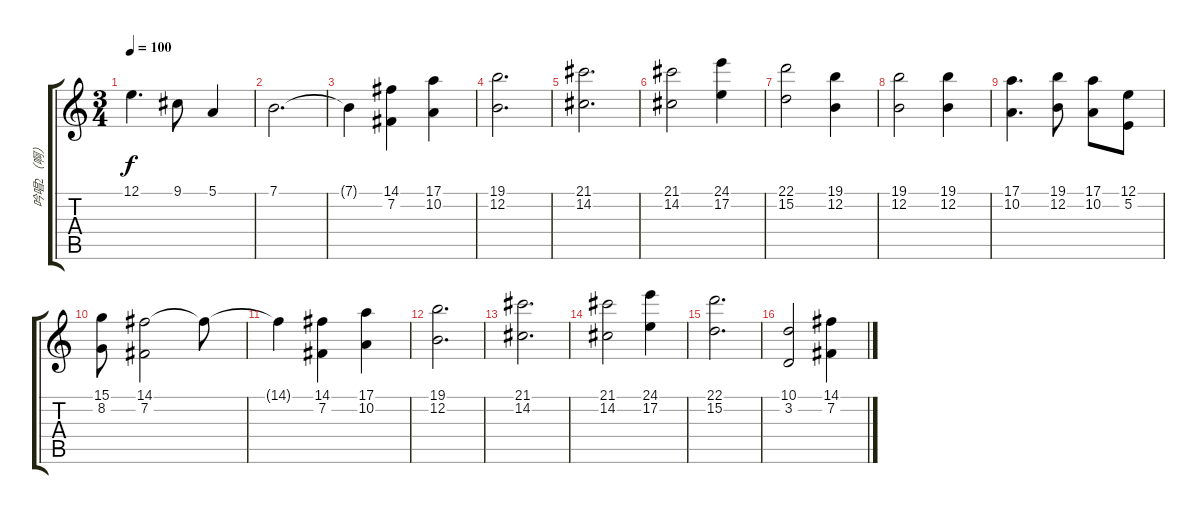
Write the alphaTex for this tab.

\track ("吟唱2（啊）" "吟唱2（啊）") {instrument flute}
\staff {score tabs}
\tuning (E4 B3 G3 D3 A2 E2) {hide}
\ts (3 4)
\tempo 100
\clef g2
\ks c
12.1.4{d dy f} 9.1.8 5.1.4 |
7.1.2{d} |
7.1{t}.4 (14.1 7.2).4 (17.1 10.2).4 |
(19.1 12.2).2{d} |
(21.1 14.2).2{d} |
(21.1 14.2).2 (24.1 17.2).4 |
(22.1 15.2).2 (19.1 12.2).4 |
(19.1 12.2).2 (19.1 12.2).4 |
(17.1 10.2).4{d} (19.1 12.2).8 (17.1 10.2).8 (12.1 5.2).8 |
(15.1 8.2).8 (14.1 7.2).2 14.1{t}.8 |
14.1{t}.4 (14.1 7.2).4 (17.1 10.2).4 |
(19.1 12.2).2{d} |
(21.1 14.2).2{d} |
(21.1 14.2).2 (24.1 17.2).4 |
(22.1 15.2).2{d} |
(10.1 3.2).2 (14.1 7.2).4
